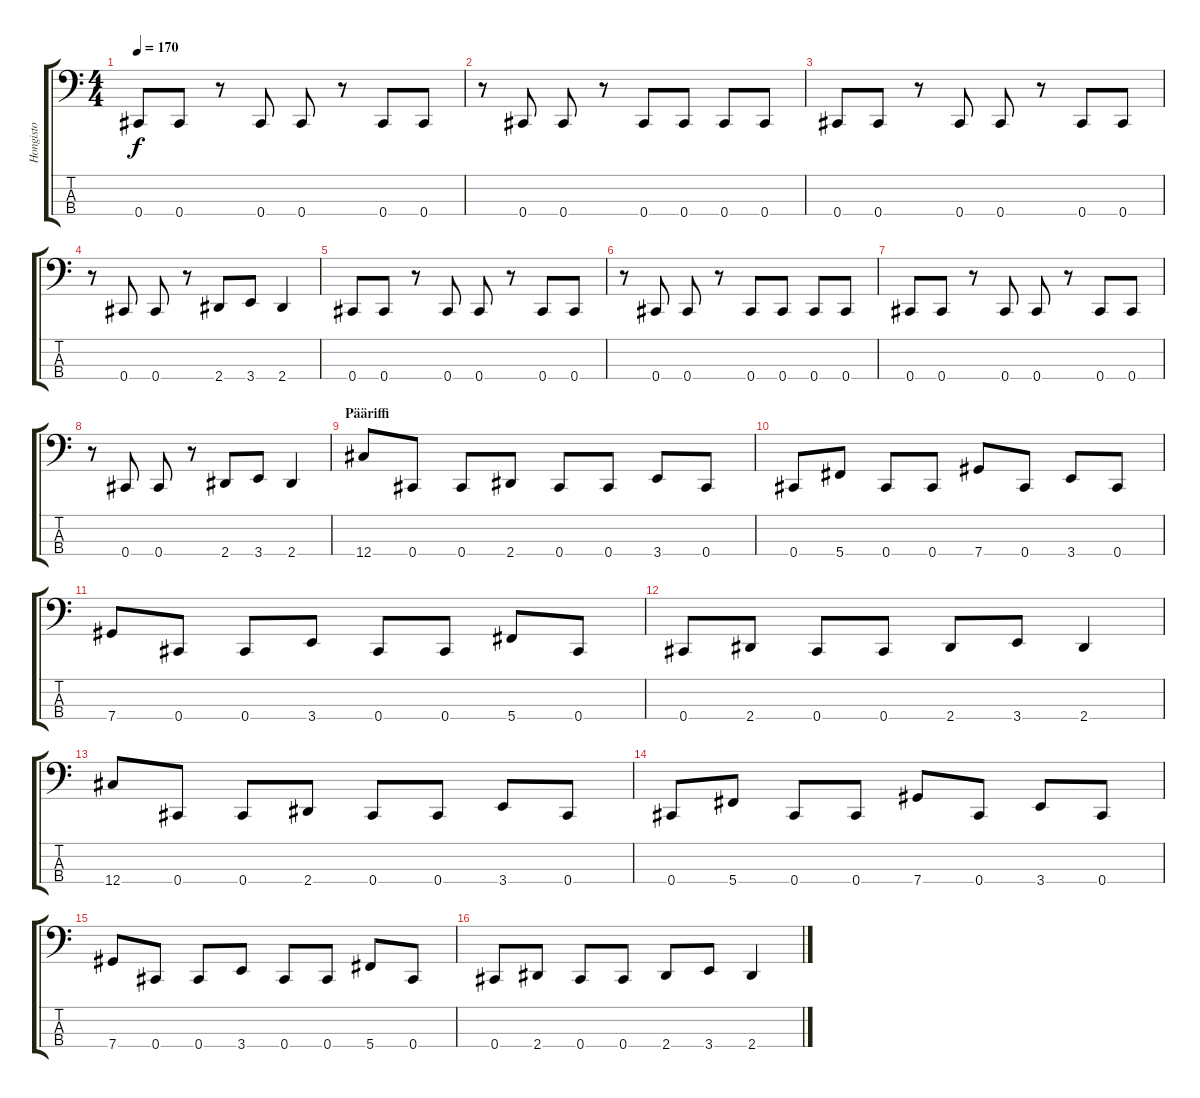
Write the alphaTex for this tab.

\track ("Hongisto" "Hongisto") {instrument electricbasspick}
\staff {score tabs}
\tuning (Gb2 Db2 Ab1 Db1) {hide}
\ts (4 4)
\tempo 170
\clef f4
\ks c
0.4.8{dy f} 0.4.8 r.8 0.4.8 0.4.8 r.8 0.4.8 0.4.8 |
r.8 0.4.8 0.4.8 r.8 0.4.8 0.4.8 0.4.8 0.4.8 |
0.4.8 0.4.8 r.8 0.4.8 0.4.8 r.8 0.4.8 0.4.8 |
r.8 0.4.8 0.4.8 r.8 2.4.8 3.4.8 2.4.4 |
0.4.8 0.4.8 r.8 0.4.8 0.4.8 r.8 0.4.8 0.4.8 |
r.8 0.4.8 0.4.8 r.8 0.4.8 0.4.8 0.4.8 0.4.8 |
0.4.8 0.4.8 r.8 0.4.8 0.4.8 r.8 0.4.8 0.4.8 |
r.8 0.4.8 0.4.8 r.8 2.4.8 3.4.8 2.4.4 |
\section ("" "Pääriffi")
12.4.8 0.4.8 0.4.8 2.4.8 0.4.8 0.4.8 3.4.8 0.4.8 |
0.4.8 5.4.8 0.4.8 0.4.8 7.4.8 0.4.8 3.4.8 0.4.8 |
7.4.8 0.4.8 0.4.8 3.4.8 0.4.8 0.4.8 5.4.8 0.4.8 |
0.4.8 2.4.8 0.4.8 0.4.8 2.4.8 3.4.8 2.4.4 |
12.4.8 0.4.8 0.4.8 2.4.8 0.4.8 0.4.8 3.4.8 0.4.8 |
0.4.8 5.4.8 0.4.8 0.4.8 7.4.8 0.4.8 3.4.8 0.4.8 |
7.4.8 0.4.8 0.4.8 3.4.8 0.4.8 0.4.8 5.4.8 0.4.8 |
0.4.8 2.4.8 0.4.8 0.4.8 2.4.8 3.4.8 2.4.4
